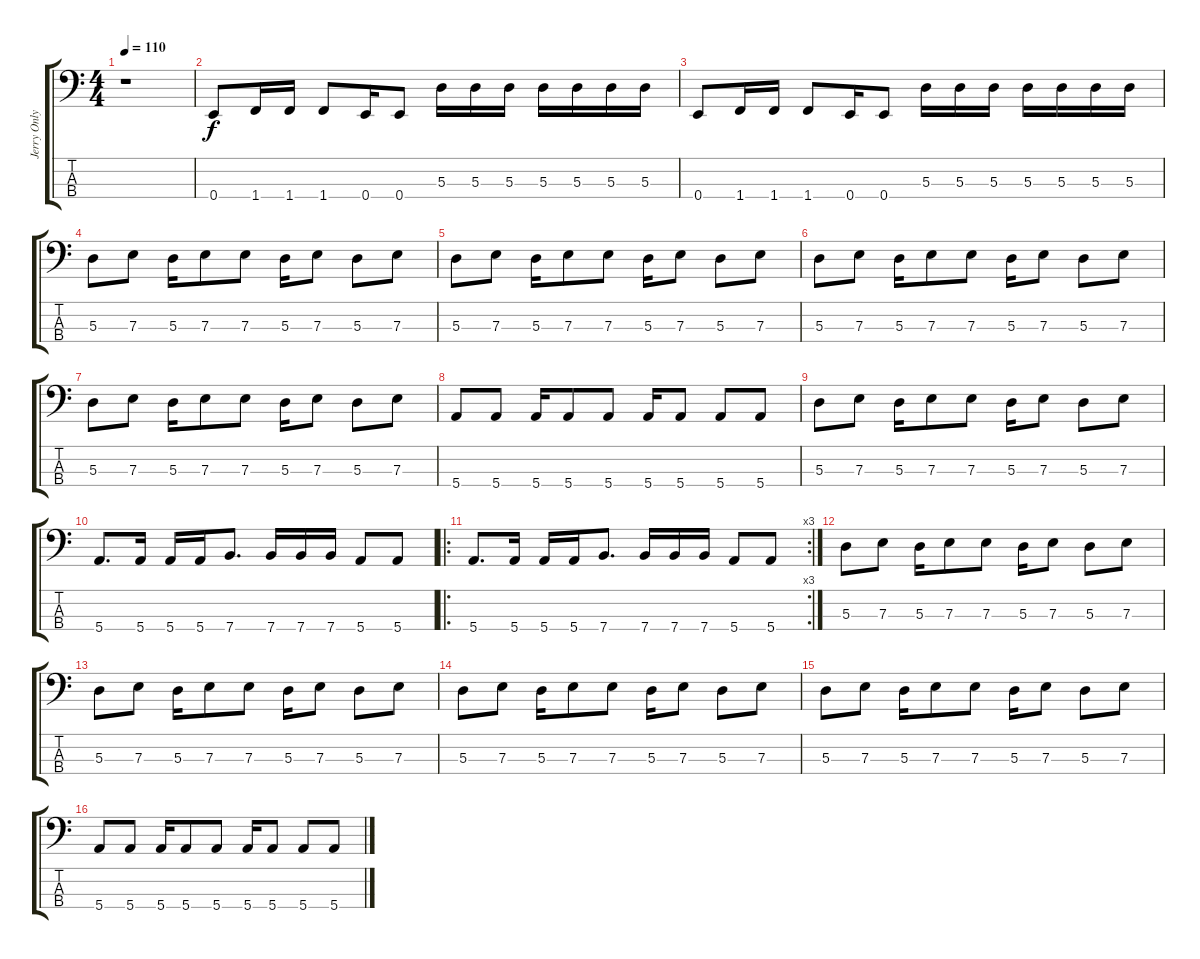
\track ("Jerry Only" "Jerry Only") {instrument electricbassfinger}
\staff {score tabs}
\tuning (G2 D2 A1 E1) {hide}
\ts (4 4)
\tempo 110
\clef f4
\ks c
r.1{dy f instrument electricbassfinger} |
0.4.8 1.4.16 1.4.16 1.4.8 0.4.16 0.4.8 5.3.16 5.3.16 5.3.16 5.3.16 5.3.16 5.3.16 5.3.16 |
0.4.8 1.4.16 1.4.16 1.4.8 0.4.16 0.4.8 5.3.16 5.3.16 5.3.16 5.3.16 5.3.16 5.3.16 5.3.16 |
5.3.8 7.3.8 5.3.16 7.3.8 7.3.8 5.3.16 7.3.8 5.3.8 7.3.8 |
5.3.8 7.3.8 5.3.16 7.3.8 7.3.8 5.3.16 7.3.8 5.3.8 7.3.8 |
5.3.8 7.3.8 5.3.16 7.3.8 7.3.8 5.3.16 7.3.8 5.3.8 7.3.8 |
5.3.8 7.3.8 5.3.16 7.3.8 7.3.8 5.3.16 7.3.8 5.3.8 7.3.8 |
5.4.8 5.4.8 5.4.16 5.4.8 5.4.8 5.4.16 5.4.8 5.4.8 5.4.8 |
5.3.8 7.3.8 5.3.16 7.3.8 7.3.8 5.3.16 7.3.8 5.3.8 7.3.8 |
5.4.8{d} 5.4.16 5.4.16 5.4.16 7.4.8{d} 7.4.16 7.4.16 7.4.16 5.4.8 5.4.8 |
\ro
\rc 3
5.4.8{d} 5.4.16 5.4.16 5.4.16 7.4.8{d} 7.4.16 7.4.16 7.4.16 5.4.8 5.4.8 |
5.3.8 7.3.8 5.3.16 7.3.8 7.3.8 5.3.16 7.3.8 5.3.8 7.3.8 |
5.3.8 7.3.8 5.3.16 7.3.8 7.3.8 5.3.16 7.3.8 5.3.8 7.3.8 |
5.3.8 7.3.8 5.3.16 7.3.8 7.3.8 5.3.16 7.3.8 5.3.8 7.3.8 |
5.3.8 7.3.8 5.3.16 7.3.8 7.3.8 5.3.16 7.3.8 5.3.8 7.3.8 |
5.4.8 5.4.8 5.4.16 5.4.8 5.4.8 5.4.16 5.4.8 5.4.8 5.4.8
